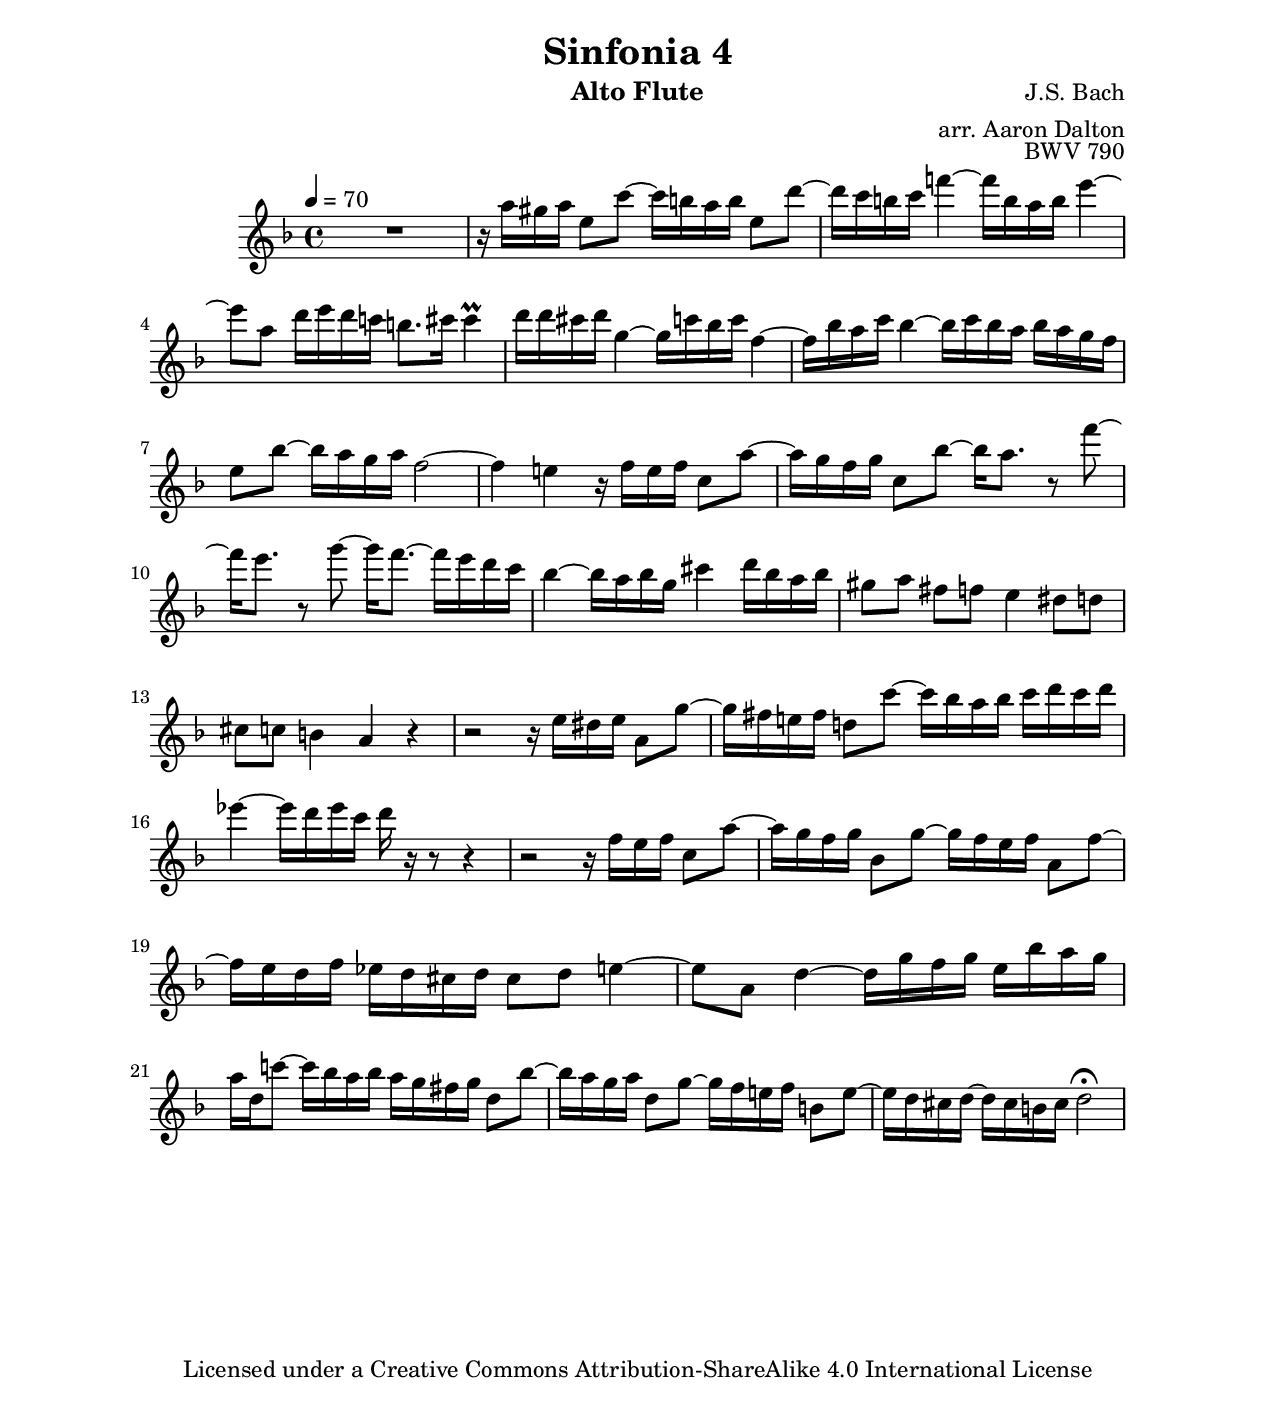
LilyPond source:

\version "2.18.2"

twoNotes = \transpose c g \relative c'' {
    \time 4/4
    \key d \minor
    \tempo 4 = 70
    \clef "treble"
  % bars 1-2
  R1 |
  r16 a gis a e8 c' ~ c16 b a b e,8 d' ~ |

  % bars 3-4
  d16 c b c 
  f!4 ~ f16 
  b, a b e4 ~ |
  e8 a, d16 e d c! b8. cis16 cis4\prall |

  % bars 5-8
  d16 d cis d g,4 ~ g16 c bes c f,4 ~ |
  f16 bes a c bes4 ~ bes16 c bes a bes a g f |
  e8 bes' ~ bes16 a g a f2 ~ |
  f4 e! r16 f e f c8 a' ~ |

  % bars 9-12
  a16 g f g c,8 bes' ~ bes16 a8. r8 f' ~ |
  f16 e8. r8 g ~ g16 f8. ~ f16 e d c |
  bes4 ~ bes16 a bes g cis!4 d16 bes a bes |
   gis8[ a]  fis[ f] e4 dis8 d |

  % bars 13-16
  cis c b4 a r |
  r2 r16 e'16 dis e a,8 g' ~ |
  g16 fis e! fis d!8 c' ~ c16 bes a bes c d c d |
  ees4 ~ ees16 d ees c d  r r8 r4 |
 
  % bars 17-20
  r2 r16 f, e f c8 a' ~ |
  a16 g f g bes,8 g' ~ g16 f e f a,8 f' ~ | 
  f16 e d f ees d cis d cis8 d e4 ~ |
  e8 a, d4 ~ d16 g f g e bes' a g |
 
  % bars 21-23
  a d, c'!8 ~ c16 bes a bes a g fis g d8 bes' ~ |
  bes16 a g a d,8 g ~ g16 f e! f b,8 e ~ |
  e16 d cis d ~ d cis b cis d2\fermata |
}


\paper {
  #(set-paper-size "letter")
  top-margin = 1\in
  bottom-margin = 1\in
  left-margin = 1\in
  right-margin = 1\in
}

\header {
    instrument = "Alto Flute"
    title = "Sinfonia 4"
    opus = "BWV 790"
    composer = "J.S. Bach"
    arranger = "arr. Aaron Dalton"
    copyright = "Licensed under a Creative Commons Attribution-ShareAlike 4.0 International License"
}

{
    \set Score.skipBars = ##t
    \transpose c f \twoNotes
}